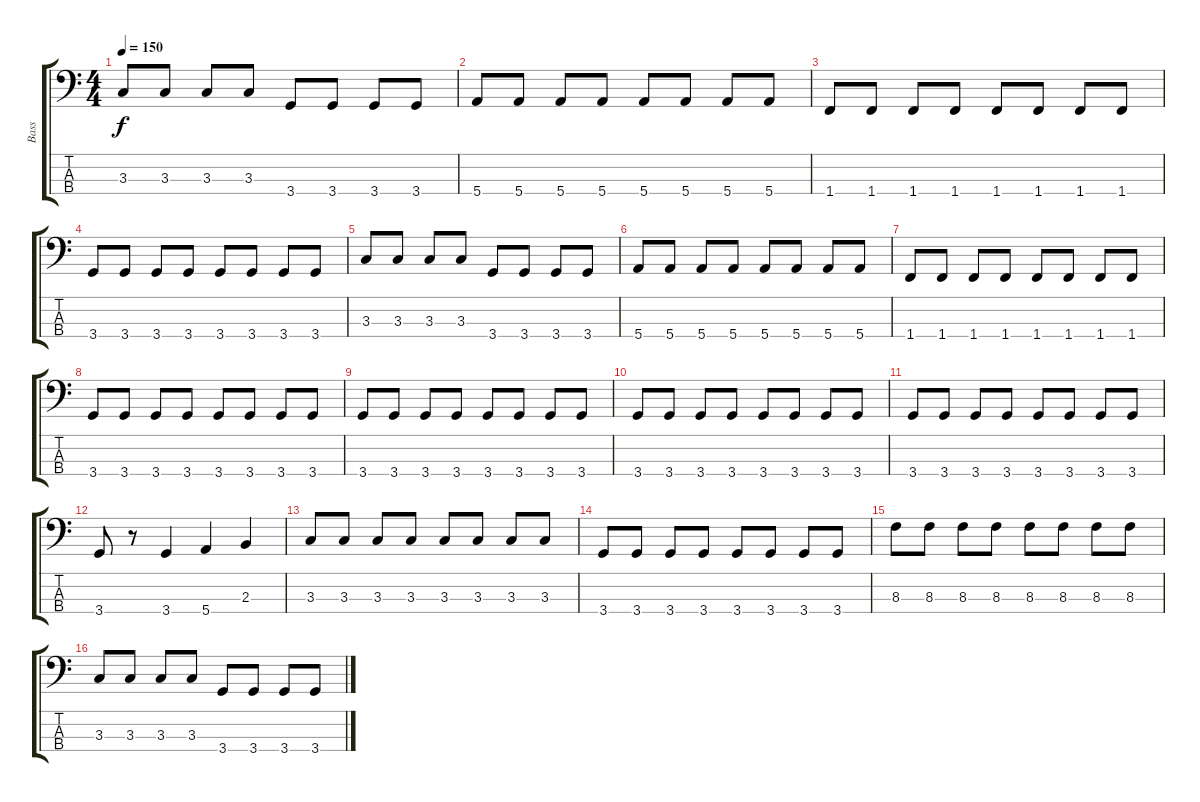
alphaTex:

\track ("Bass" "Bass") {instrument electricbassfinger}
\staff {score tabs}
\tuning (G2 D2 A1 E1) {hide}
\ts (4 4)
\tempo 150
\clef f4
\ks c
3.3.8{dy f} 3.3.8 3.3.8 3.3.8 3.4.8 3.4.8 3.4.8 3.4.8 |
5.4.8 5.4.8 5.4.8 5.4.8 5.4.8 5.4.8 5.4.8 5.4.8 |
1.4.8 1.4.8 1.4.8 1.4.8 1.4.8 1.4.8 1.4.8 1.4.8 |
3.4.8 3.4.8 3.4.8 3.4.8 3.4.8 3.4.8 3.4.8 3.4.8 |
3.3.8 3.3.8 3.3.8 3.3.8 3.4.8 3.4.8 3.4.8 3.4.8 |
5.4.8 5.4.8 5.4.8 5.4.8 5.4.8 5.4.8 5.4.8 5.4.8 |
1.4.8 1.4.8 1.4.8 1.4.8 1.4.8 1.4.8 1.4.8 1.4.8 |
3.4.8 3.4.8 3.4.8 3.4.8 3.4.8 3.4.8 3.4.8 3.4.8 |
3.4.8 3.4.8 3.4.8 3.4.8 3.4.8 3.4.8 3.4.8 3.4.8 |
3.4.8 3.4.8 3.4.8 3.4.8 3.4.8 3.4.8 3.4.8 3.4.8 |
3.4.8 3.4.8 3.4.8 3.4.8 3.4.8 3.4.8 3.4.8 3.4.8 |
3.4.8 r.8 3.4.4 5.4.4 2.3.4 |
3.3.8 3.3.8 3.3.8 3.3.8 3.3.8 3.3.8 3.3.8 3.3.8 |
3.4.8 3.4.8 3.4.8 3.4.8 3.4.8 3.4.8 3.4.8 3.4.8 |
8.3.8 8.3.8 8.3.8 8.3.8 8.3.8 8.3.8 8.3.8 8.3.8 |
3.3.8 3.3.8 3.3.8 3.3.8 3.4.8 3.4.8 3.4.8 3.4.8
